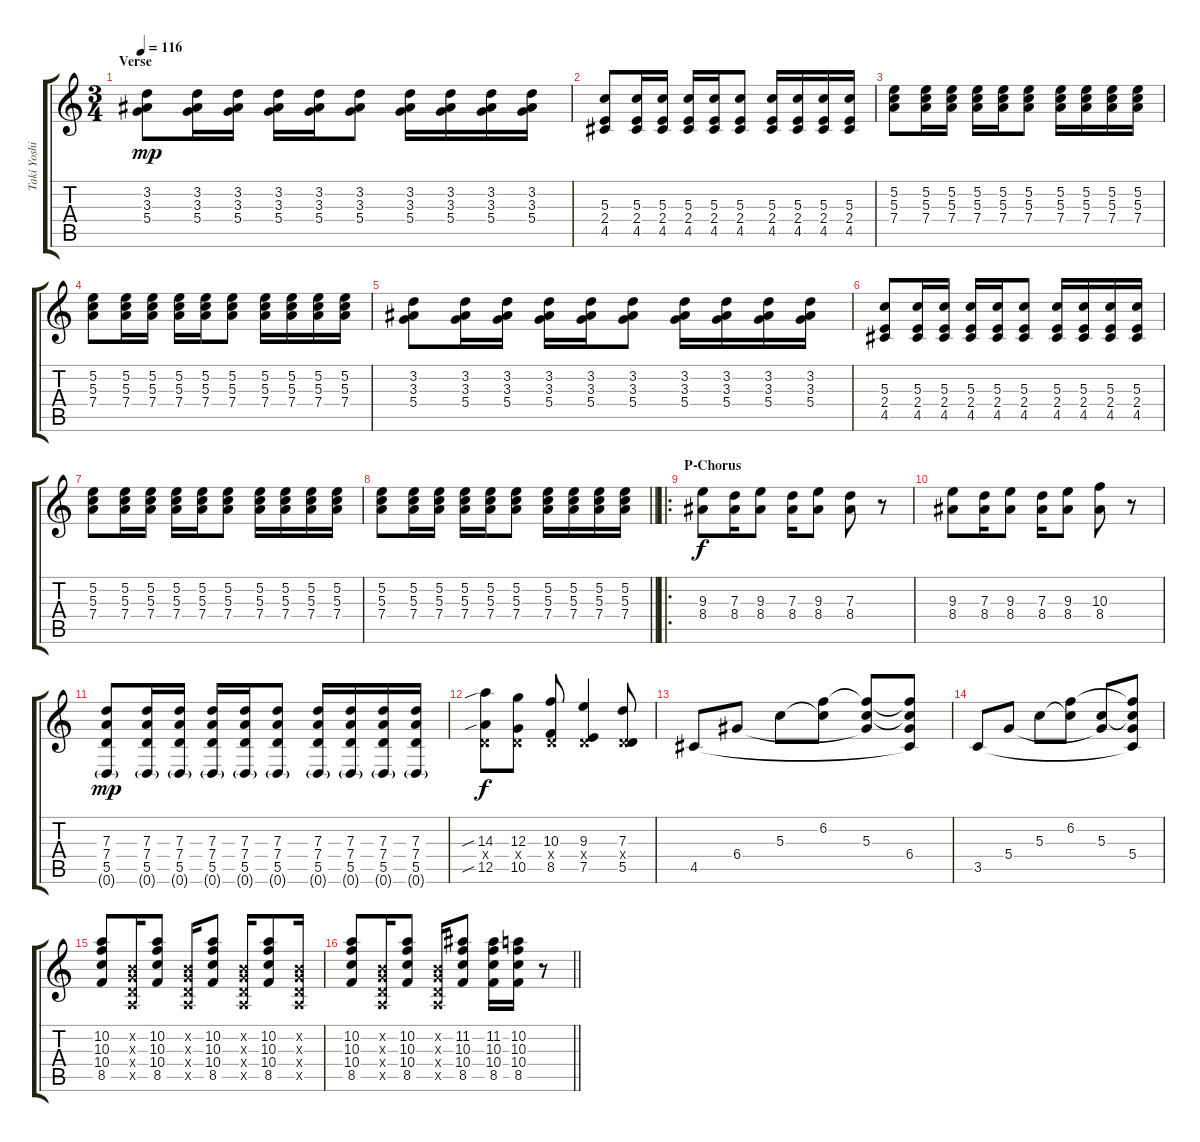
\track ("Taki Yoshimitsu" "Taki Yoshi") {instrument distortionguitar}
\staff {score tabs}
\tuning (E4 B3 G3 D3 A2 D2) {hide}
\ts (3 4)
\section ("" "Verse")
\tempo 116
\clef g2
\ks c
(3.2 3.3 5.4).8{dy mp balance 8 instrument electricguitarclean} (3.2 3.3 5.4).16 (3.2 3.3 5.4).16 (3.2 3.3 5.4).16 (3.2 3.3 5.4).16 (3.2 3.3 5.4).8 (3.2 3.3 5.4).16 (3.2 3.3 5.4).16 (3.2 3.3 5.4).16 (3.2 3.3 5.4).16 |
(5.3 2.4 4.5).8 (5.3 2.4 4.5).16 (5.3 2.4 4.5).16 (5.3 2.4 4.5).16 (5.3 2.4 4.5).16 (5.3 2.4 4.5).8 (5.3 2.4 4.5).16 (5.3 2.4 4.5).16 (5.3 2.4 4.5).16 (5.3 2.4 4.5).16 |
(5.2 5.3 7.4).8 (5.2 5.3 7.4).16 (5.2 5.3 7.4).16 (5.2 5.3 7.4).16 (5.2 5.3 7.4).16 (5.2 5.3 7.4).8 (5.2 5.3 7.4).16 (5.2 5.3 7.4).16 (5.2 5.3 7.4).16 (5.2 5.3 7.4).16 |
(5.2 5.3 7.4).8 (5.2 5.3 7.4).16 (5.2 5.3 7.4).16 (5.2 5.3 7.4).16 (5.2 5.3 7.4).16 (5.2 5.3 7.4).8 (5.2 5.3 7.4).16 (5.2 5.3 7.4).16 (5.2 5.3 7.4).16 (5.2 5.3 7.4).16 |
(3.2 3.3 5.4).8 (3.2 3.3 5.4).16 (3.2 3.3 5.4).16 (3.2 3.3 5.4).16 (3.2 3.3 5.4).16 (3.2 3.3 5.4).8 (3.2 3.3 5.4).16 (3.2 3.3 5.4).16 (3.2 3.3 5.4).16 (3.2 3.3 5.4).16 |
(5.3 2.4 4.5).8 (5.3 2.4 4.5).16 (5.3 2.4 4.5).16 (5.3 2.4 4.5).16 (5.3 2.4 4.5).16 (5.3 2.4 4.5).8 (5.3 2.4 4.5).16 (5.3 2.4 4.5).16 (5.3 2.4 4.5).16 (5.3 2.4 4.5).16 |
(5.2 5.3 7.4).8 (5.2 5.3 7.4).16 (5.2 5.3 7.4).16 (5.2 5.3 7.4).16 (5.2 5.3 7.4).16 (5.2 5.3 7.4).8 (5.2 5.3 7.4).16 (5.2 5.3 7.4).16 (5.2 5.3 7.4).16 (5.2 5.3 7.4).16 |
\barLineRight lightlight
(5.2 5.3 7.4).8 (5.2 5.3 7.4).16 (5.2 5.3 7.4).16 (5.2 5.3 7.4).16 (5.2 5.3 7.4).16 (5.2 5.3 7.4).8 (5.2 5.3 7.4).16 (5.2 5.3 7.4).16 (5.2 5.3 7.4).16 (5.2 5.3 7.4).16 |
\ro
\section ("" "P-Chorus")
(9.3 8.4).8{dy f balance 16 instrument distortionguitar} (7.3 8.4).16 (9.3 8.4).8 (7.3 8.4).16 (9.3 8.4).8 (7.3 8.4).8 r.8 |
(9.3 8.4).8 (7.3 8.4).16 (9.3 8.4).8 (7.3 8.4).16 (9.3 8.4).8 (10.3 8.4).8 r.8 |
(7.3 7.4 5.5 0.6{g}).8{dy mp} (7.3 7.4 5.5 0.6{g}).16 (7.3 7.4 5.5 0.6{g}).16 (7.3 7.4 5.5 0.6{g}).16 (7.3 7.4 5.5 0.6{g}).16 (7.3 7.4 5.5 0.6{g}).8 (7.3 7.4 5.5 0.6{g}).16 (7.3 7.4 5.5 0.6{g}).16 (7.3 7.4 5.5 0.6{g}).16 (7.3 7.4 5.5 0.6{g}).16 |
(14.3{sib} 0.4{x} 12.5{sib}).8{dy f} (12.3 0.4{x} 10.5).8 (10.3 0.4{x} 8.5).8 (9.3 0.4{x} 7.5).4 (7.3 0.4{x} 5.5).8 |
4.5.8 6.4.8 5.3.8 (6.2 5.3{t}).8 (6.2{t} 5.3 6.4{t}).8 (6.2{t} 5.3{t} 6.4 4.5{t}).8 |
3.5.8 5.4.8 5.3.8 (6.2 5.3{t}).8 (5.3 5.4{t}).8 (6.2{t} 5.3{t} 5.4 3.5{t}).8 |
(10.2 10.3 10.4 8.5).8 (0.2{x} 0.3{x} 0.4{x} 0.5{x}).16 (10.2 10.3 10.4 8.5).8 (0.2{x} 0.3{x} 0.4{x} 0.5{x}).16 (10.2 10.3 10.4 8.5).8 (0.2{x} 0.3{x} 0.4{x} 0.5{x}).16 (10.2 10.3 10.4 8.5).8 (0.2{x} 0.3{x} 0.4{x} 0.5{x}).16 |
\barLineRight lightlight
(10.2 10.3 10.4 8.5).8 (0.2{x} 0.3{x} 0.4{x} 0.5{x}).16 (10.2 10.3 10.4 8.5).8 (0.2{x} 0.3{x} 0.4{x} 0.5{x}).16 (11.2 10.3 10.4 8.5).8 (11.2 10.3 10.4 8.5).16 (10.2 10.3 10.4 8.5).16 r.8
